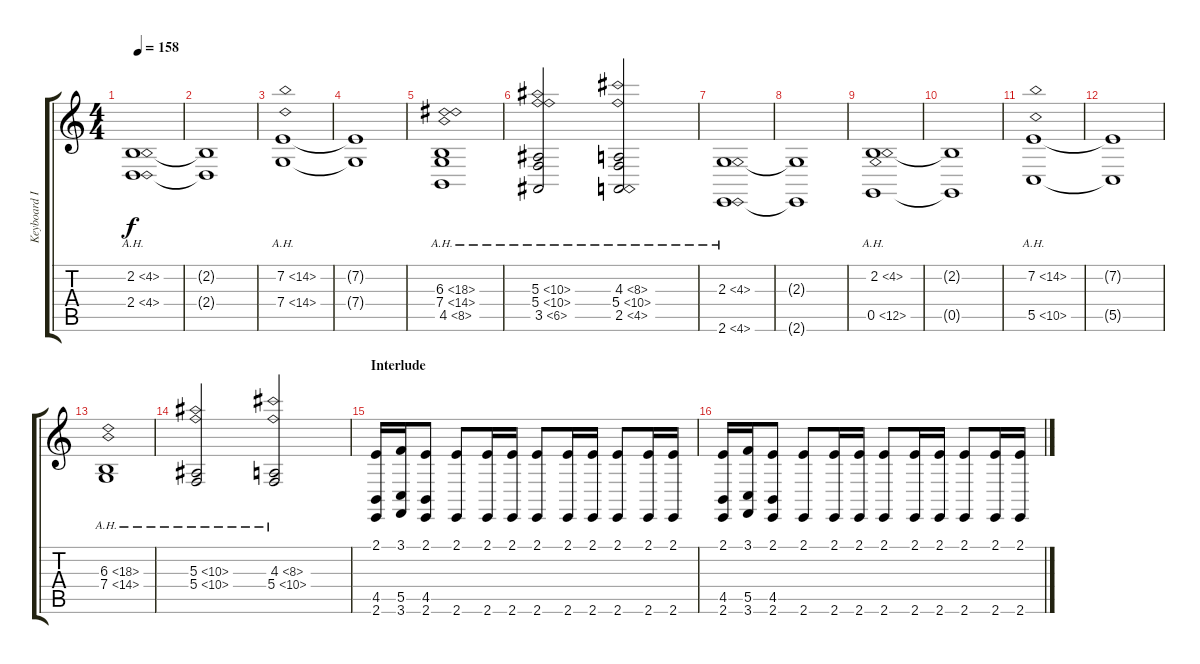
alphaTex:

\track ("Keyboard II" "Keyboard I") {instrument stringensemble1}
\staff {score tabs}
\tuning (D4 A3 F3 C3 G2 D2) {hide}
\ts (4 4)
\tempo 158
\clef g2
\ks c
(2.2{ah 2} 2.4{ah 2}).1{dy f} |
(2.2{t} 2.4{t}).1 |
(7.2{ah 7} 7.4{ah 7}).1 |
(7.2{t} 7.4{t}).1 |
(6.3{ah 12} 7.4{ah 7} 4.5{ah 4}).1 |
(5.3{ah 5} 5.4{ah 5} 3.5{ah 3}).2 (4.3{ah 4} 5.4{ah 5} 2.5{ah 2}).2 |
(2.3{ah 2} 2.6{ah 2}).1 |
(2.3{t} 2.6{t}).1 |
(2.2{ah 2} 0.5{ah 12}).1 |
(2.2{t} 0.5{t}).1 |
(7.2{ah 7} 5.5{ah 5}).1 |
(7.2{t} 5.5{t}).1 |
(6.3{ah 12} 7.4{ah 7}).1 |
(5.3{ah 5} 5.4{ah 5}).2 (4.3{ah 4} 5.4{ah 5}).2 |
\section ("" "Interlude")
(2.1 4.5 2.6).16 (3.1 5.5 3.6).16 (2.1 4.5 2.6).8 (2.1 2.6).8 (2.1 2.6).16 (2.1 2.6).16 (2.1 2.6).8 (2.1 2.6).16 (2.1 2.6).16 (2.1 2.6).8 (2.1 2.6).16 (2.1 2.6).16 |
(2.1 4.5 2.6).16 (3.1 5.5 3.6).16 (2.1 4.5 2.6).8 (2.1 2.6).8 (2.1 2.6).16 (2.1 2.6).16 (2.1 2.6).8 (2.1 2.6).16 (2.1 2.6).16 (2.1 2.6).8 (2.1 2.6).16 (2.1 2.6).16
